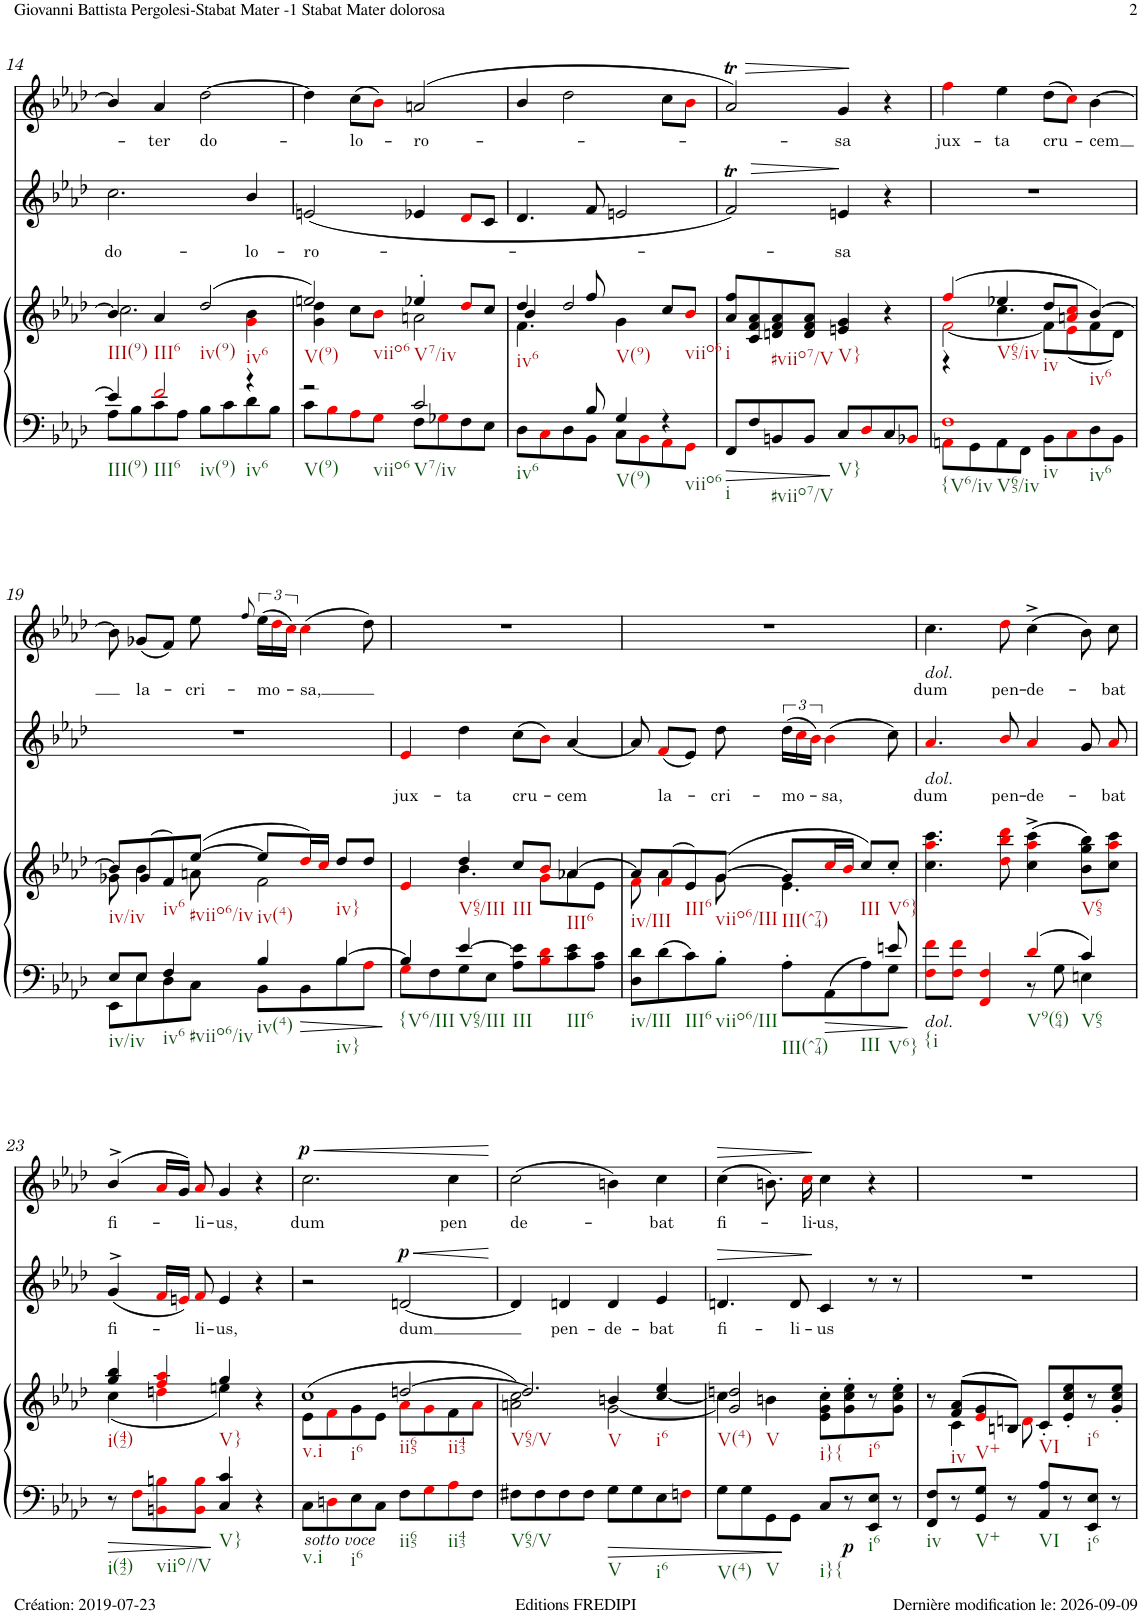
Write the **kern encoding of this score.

**kern	**kern	**dynam	**kern	**text	**dynam	**kern	**text	**dynam
*part3	*part3	*part3	*part2	*part2	*part2	*part1	*part1	*part1
*staff4	*staff3	*staff3/4	*staff2	*staff2	*staff2	*staff1	*staff1	*staff1
*I"Violino I/II Viola Violoncello Contrabasso e organo	*	*	*I"Alto	*	*	*I"Soprano	*	*
!!LO:PB:g=z
*clefF4	*clefG2	*	*clefG2	*	*	*clefG2	*	*
*k[b-e-a-d-]	*k[b-e-a-d-]	*	*k[b-e-a-d-]	*	*	*k[b-e-a-d-]	*	*
*M4/4	*M4/4	*	*M4/4	*	*	*M4/4	*	*
*met(c)	*met(c)	*	*met(c)	*	*	*met(c)	*	*
=14	=14	=14	=14	=14	=14	=14	=14	=14
*^	*^	*	*	*	*	*	*	*
!	!	!	!	!	!	!LO:LY:b	!	!	!	!
4e-/]	8A-\L	4b-/]	2.cc\	.	2.cc\	do-	.	4b-/]	.	.
.	8B-\	.	.	.	.	.	.	.	.	.
!	!	!	!	!	!	!	!	!	!LO:LY:b	!
2fi/	8c\	4a-/	.	.	.	.	.	4a-/	-ter	.
.	8A-\J	.	.	.	.	.	.	.	.	.
!	!	!	!	!	!	!	!	!	!LO:LY:b	!
.	8B-\L	(>2dd-/	.	.	.	.	.	[>2dd-\	do-	.
.	8c\	.	.	.	.	.	.	.	.	.
!	!	!	!	!	!	!LO:LY:b	!	!	!	!
4r	8d-\	.	4gi\ 4b-\	.	4b-/	-lo-	.	.	.	.
.	8B-\J	.	.	.	.	.	.	.	.	.
=15	=15	=15	=15	=15	=15	=15	=15	=15	=15	=15
!	!	!	!	!	!	!LO:LY:b	!	!	!	!
2r	8c\L	2een/)	4g\ 4dd-\	.	(<2en/	-ro-	.	4dd-\]	.	.
.	8B-i\	.	.	.	.	.	.	.	.	.
!	!	!	!	!	!	!	!	!	!LO:LY:b	!
.	8A-i\	.	8cc\L	.	.	.	.	(>8cc\L	-lo-	.
.	8Gi\J	.	8b-i\J	.	.	.	.	8b-i\J)	.	.
!	!	!	!	!	!	!	!	!	!LO:LY:b	!
2c/	8F\L	2an\	4ee-X'/	.	4e-X/	.	.	(>2an/	-ro-	.
.	8G-Xi\	.	.	.	.	.	.	.	.	.
.	8F\	.	8dd-i/L	.	8d-i/L	.	.	.	.	.
.	8E-\J	.	8cc/J	.	8c/J	.	.	.	.	.
=16	=16	=16	=16	=16	=16	=16	=16	=16	=16	=16
*	*	*	*^	*	*	*	*	*	*	*
4.ryy	8D-\L	4dd-/	4.f\	4b-/	.	4.d-/	.	.	4b-/	.	.
.	8Ci\	.	.	.	.	.	.	.	.	.	.
.	8D-\	2dd-/	.	2.ryy	.	.	.	.	2dd-\	.	.
8B-/	8BB-\J	.	8ff/	.	.	8f/	.	.	.	.	.
4G/	8C\L	.	4g\	.	.	2en/	.	.	.	.	.
.	8BB-i\	.	.	.	.	.	.	.	.	.	.
4r	8AA-i\	8cc/L	4ryy	.	.	.	.	.	8cc\L	.	.
.	8GGi\J	8b-i/J	.	.	.	.	.	.	8b-i\J	.	.
*	*	*v	*v	*v	*	*	*	*	*	*	*
=17	=17	=17	=17	=17	=17	=17	=17	=17	=17
!	!	!	!	!	!	!LO:HP:b	!	!	!LO:HP:b
*v	*v	*	*	*	*	*	*	*	*
8FF/L	8a-/ 8ff/L	.	2fT/)	.	>	2a-T/)	.	>
8F/	8c/ 8f/ 8a-/	.	.	.	.	.	.	.
8BBn/	8dn/ 8f/ 8a-/	.	.	.	.	.	.	.
8BB/J	8d/ 8f/ 8a-/J	.	.	.	.	.	.	.
!	!	!	!	!LO:LY:b	!	!	!LO:LY:b	!
8C/L	4en/ 4g/	.	4en/	-sa	]	4g/	-sa	]
8D-i/	.	.	.	.	.	.	.	.
8C/	4r	.	4r	.	.	4r	.	.
8BB-Xi/J	.	.	.	.	.	.	.	.
=18	=18	=18	=18	=18	=18	=18	=18	=18
*^	*^	*	*	*	*	*	*	*
*	*	*	*^	*	*	*	*	*	*	*
!	!	!	!	!	!	!	!	!	!	!LO:LY:b	!
1Fi	8AAni\L	(>4ffi/	[<2fi\	4r	.	1r	.	.	4ffi\	jux-	.
.	8GG\	.	.	.	.	.	.	.	.	.	.
!	!	!	!	!	!	!	!	!	!	!LO:LY:b	!
.	8AA\	4ee-X/	.	4.cc\	.	.	.	.	4ee-\	-ta	.
.	8FF\J	.	.	.	.	.	.	.	.	.	.
!	!	!	!	!	!	!	!	!	!	!LO:LY:b	!
.	8BB-\L	8dd-/L	8f\L]	.	.	.	.	.	(>8dd-\L	cru-	.
.	8Ci\	8ani/ 8cci/J	(<8e-i\	4.ryy	.	.	.	.	8cci\J)	.	.
!	!	!	!	!	!	!	!	!	!	!LO:LY:b	!
.	8D-\	[>4b-/)	8f\	.	.	.	.	.	[>4b-\	-cem	.
.	8BB-\J	.	8d-\J)	.	.	.	.	.	.	.	.
*	*	*	*v	*v	*	*	*	*	*	*	*
!!LO:LB:g=z
=19	=19	=19	=19	=19	=19	=19	=19	=19	=19	=19
8E-/L	8EE-\L	8b-/L]	8g-X\	.	1r	.	.	8b-\]	.	.
!	!	!	!	!	!	!	!	!	!LO:LY:b	!
8E-/J	8E-\	(>8g-/	4b-\	.	.	.	.	(<8g-X/L	la-	.
4F/	8D-\	8f/)	.	.	.	.	.	8f/J)	.	.
!	!	!	!	!	!	!	!	!	!LO:LY:b	!
.	8C\J	(>[>8ee-/J	8an\	.	.	.	.	8ee-\	-cri-	.
.	.	.	.	.	.	.	.	8qff/	.	.
!	!	!	!	!	!	!	!	!	!LO:LY:b	!
4B-/	8BB-\L	8ee-/L]	2f\	.	.	.	.	(>24ee-\LL	-mo-	.
.	.	.	.	.	.	.	.	24dd-i\	.	.
.	.	.	.	.	.	.	.	24cci\JJ)	.	.
!	!	!	!	!	!	!	!	!	!LO:LY:b	!
.	8BB-\	16dd-i/L)	.	.	.	.	.	(>4cci\	-sa,	.
.	.	16cci/JJ	.	.	.	.	.	.	.	.
[>4B-/	8B-\	8dd-/L	.	.	.	.	.	.	.	.
.	8A-i\J	8dd-/J	.	.	.	.	.	8dd-\)	.	.
=20	=20	=20	=20	=20	=20	=20	=20	=20	=20	=20
!	!	!	!	!	!	!LO:LY:b	!	!	!	!
4B-/]	8Gi\L	4e-i/	4ryy	.	4e-i/	jux-	.	1r	.	.
.	8F\	.	.	.	.	.	.	.	.	.
!	!	!	!	!	!	!LO:LY:b	!	!	!	!
[>4e-/	8G\	4dd-/	4.b-\	.	4dd-\	-ta	.	.	.	.
.	8E-\J	.	.	.	.	.	.	.	.	.
!	!	!	!	!	!	!LO:LY:b	!	!	!	!
8A-\ 8e-\]L	2ryy	8cc/L	.	.	(>8cc\L	cru-	.	.	.	.
8B-i\ 8d-i\	.	8b-i/J	8gi\L	.	8b-i\J)	.	.	.	.	.
!	!	!	!	!	!	!LO:LY:b	!	!	!	!
8c\ 8e-\	.	[>4a-X/	8a-\	.	[<4a-/	-cem	.	.	.	.
8A-\ 8c\J	.	.	8e-\J	.	.	.	.	.	.	.
=21	=21	=21	=21	=21	=21	=21	=21	=21	=21	=21
2ryy	8D-\ 8d-\L	8a-/L]	8fi\	.	8a-/]	.	.	1r	.	.
!	!	!	!	!	!	!LO:LY:b	!	!	!	!
.	8d-\	(>8fi/	4a-\	.	(<8fi/L	la-	.	.	.	.
.	8c\	8e-/)	.	.	8e-/J)	.	.	.	.	.
!	!	!	!	!	!	!LO:LY:b	!	!	!	!
.	8B-'>\J	(>[>8g/J	8g\	.	8dd-\	-cri-	.	.	.	.
!	!	!	!	!	!	!LO:LY:b	!	!	!	!
4ryy	8A-'>\L	8g/L]	4.e-\	.	(>24dd-\LL	-mo-	.	.	.	.
.	.	.	.	.	24cci\	.	.	.	.	.
.	.	.	.	.	24b-i\JJ)	.	.	.	.	.
!	!	!	!	!	!	!LO:LY:b	!	!	!	!
.	8AA-\	16cci/L	.	.	(>4b-i\	-sa,	.	.	.	.
.	.	16b-i/JJ	.	.	.	.	.	.	.	.
8ryy	8A-\	8cc/L)	.	.	.	.	.	.	.	.
8en/	8G\J	8cc'/J	8ryy	.	8cc\)	.	.	.	.	.
=22	=22	=22	=22	=22	=22	=22	=22	=22	=22	=22
!	!	!	!	!	!	!	!	!LO:TX:b:i:t=dol.	!	!
!	!	!	!	!	!LO:TX:b:i:t=dol.	!	!	!	!	!
!LO:TX:b:i:t=dol.	!	!	!	!	!	!	!	!	!	!
!	!	!	!	!	!	!LO:LY:b	!	!	!LO:LY:b	!
*	*	*v	*v	*	*	*	*	*	*	*
8Fi\ 8fi\L	2ryy	4.cc\ 4.aa-i\ 4.ccc\	.	4.a-i/	dum	.	4.cc\	dum	.
8Fi\ 8fi\J	.	.	.	.	.	.	.	.	.
4FFi/ 4Fi/	.	.	.	.	.	.	.	.	.
!	!	!	!	!	!LO:LY:b	!	!	!LO:LY:b	!
.	.	8dd-i\ 8bb-i\ 8ddd-i\	.	8b-i/	pen-	.	8dd-i\	pen-	.
!	!	!	!	!	!LO:LY:b	!	!	!LO:LY:b	!
4d-i/	8r	(>4cc\^ 4aa-i\^ 4ccc\^	.	4a-i/	-de-	.	(>4cc^\	-de-	.
.	8G\	.	.	.	.	.	.	.	.
4c/	4En\	8b-\ 8gg\ 8bb-\L)	.	8g/	.	.	8b-\)	.	.
!	!	!	!	!	!LO:LY:b	!	!	!LO:LY:b	!
.	.	8cc\ 8aa-i\ 8ccc\J	.	8a-i/	-bat	.	8cc\	-bat	.
*v	*v	*	*	*	*	*	*	*	*
!!LO:LB:g=z
=23	=23	=23	=23	=23	=23	=23	=23	=23
*	*^	*	*	*	*	*	*	*
!	!	!	!	!	!LO:LY:b	!	!	!LO:LY:b	!
8r	4gg/ 4bb-/	(4cc\	.	(<4g^>/	fi-	.	(>4b-^>/	fi-	.
8Fi\L	.	.	.	.	.	.	.	.	.
8BBni\ 8Bni\	4ffi/ 4aa-i/	4ddni\	.	16fi/LL	.	.	16a-i/LL	.	.
.	.	.	.	16eni/JJ)	.	.	16g/JJ)	.	.
!	!	!	!	!	!LO:LY:b	!	!	!LO:LY:b	!
8BBi\ 8Bi\J	.	.	.	8fi/	-li-	.	8a-i/	-li-	.
!	!	!	!	!	!LO:LY:b	!	!	!LO:LY:b	!
4C/ 4c/	4gg/	4een\)	.	4e/	-us,	.	4g/	-us,	.
4r	4r	4ryy	.	4r	.	.	4r	.	.
=24	=24	=24	=24	=24	=24	=24	=24	=24	=24
*	*	*^	*	*	*	*	*	*	*
!LO:TX:b:i:t=sotto voce	!	!	!	!	!	!	!	!	!	!
!	!	!	!	!	!	!	!	!	!LO:LY:b	!LO:HP:b
!	!	!	!	!	!	!	!	!	!	!LO:DY:n=1:a
8C\L	(>1cc	8e-\L	2ryy	.	2r	.	.	2.cc\	dum	< p
8Dni\	.	8fi\	.	.	.	.	.	.	.	.
8E-\	.	8g\	.	.	.	.	.	.	.	.
8C\J	.	8e-\J	.	.	.	.	.	.	.	.
!	!	!	!	!	!	!LO:LY:b	!LO:HP:b	!	!	!
!	!	!	!	!	!	!	!LO:DY:n=1:a	!	!	!
8F\L	.	8a-i\L	[>2ddn/	.	[<2dn/	dum	< p	.	.	.
8Gi\	.	8gi\	.	.	.	.	.	.	.	.
!	!	!	!	!	!	!	!	!	!LO:LY:b	!
8A-i\	.	8f\	.	.	.	.	.	4cc\	pen	.
8F\J	.	8a-i\J	.	.	.	.	.	.	.	.
*	*v	*v	*v	*	*	*	*	*	*	*
.	.	.	.	.	[	.	.	[
=25	=25	=25	=25	=25	=25	=25	=25	=25
*	*^	*	*	*	*	*	*	*
*	*	*^	*	*	*	*	*	*	*
!	!	!	!	!	!	!	!	!	!LO:LY:b	!
8F#X\L	2an\ 2cc\)	2ryy	2.dd/]	.	4d/]	.	.	(>2cc\	de-	.
8F#\	.	.	.	.	.	.	.	.	.	.
!	!	!	!	!	!	!LO:LY:b	!	!	!	!
8F#\	.	.	.	.	4dn/	pen-	.	.	.	.
8F#\J	.	.	.	.	.	.	.	.	.	.
!	!	!	!	!	!	!LO:LY:b	!	!	!	!
8G\L	4bn/	[<2g\	.	.	4d/	-de-	.	4bn\)	.	.
8G\	.	.	.	.	.	.	.	.	.	.
!	!	!	!	!	!	!LO:LY:b	!	!	!LO:LY:b	!
8E-\	[<4cc/ 4ee-/	.	4ryy	.	4e-/	-bat	.	4cc\	-bat	.
8Fni\J	.	.	.	.	.	.	.	.	.	.
*	*	*v	*v	*	*	*	*	*	*	*
=26	=26	=26	=26	=26	=26	=26	=26	=26	=26
!	!	!	!	!	!LO:LY:b	!LO:HP:b	!	!LO:LY:b	!LO:HP:b
8G\L	4cc\]	2g/] 2ddn/	.	4.dn/	fi-	>	(>4cc\	fi-	>
8G\	.	.	.	.	.	.	.	.	.
8GG\	4bn\	.	.	.	.	.	8.bn\)	.	.
!	!	!	!	!	!LO:LY:b	!	!	!	!
8GG\J	.	.	.	8d/	-li-	.	.	.	.
!	!	!	!	!	!	!	!	!LO:LY:b	!
.	.	.	.	.	.	.	16cci\	-li-	.
!	!	!	!	!	!LO:LY:b	!	!	!LO:LY:b	!
8C/L	8e-\'> 8g\'> 8cc\'>L	2ryy	.	4c/	-us	]	4cc\	-us,	]
!	!	!	!LO:DY:b=2	!	!	!	!	!	!
8r	8g\'> 8cc\'> 8ee-\'>	.	p	.	.	.	.	.	.
8EE-/ 8E-/J	8r	.	.	8r	.	.	4r	.	.
8r	8g\'> 8cc\'> 8ee-\'>J	.	.	8r	.	.	.	.	.
=27	=27	=27	=27	=27	=27	=27	=27	=27	=27
8FF/ 8F/L	8r	8ryy	.	1r	.	.	1r	.	.
8r	(>8f/ 8a-/L	4c\	.	.	.	.	.	.	.
8GG/ 8G/J	8e-i/ 8g/	.	.	.	.	.	.	.	.
8r	8Bn/J)	8dni\	.	.	.	.	.	.	.
8AA-/ 8A-/L	8c'/L	2ryy	.	.	.	.	.	.	.
8r	8e-/' 8cc/' 8ee-/'	.	.	.	.	.	.	.	.
8EE-/ 8E-/J	8r	.	.	.	.	.	.	.	.
8r	8g/' 8cc/' 8ee-/'J	.	.	.	.	.	.	.	.
*	*v	*v	*	*	*	*	*	*	*
=	=	=	=	=	=	=	=	=
*-	*-	*-	*-	*-	*-	*-	*-	*-
